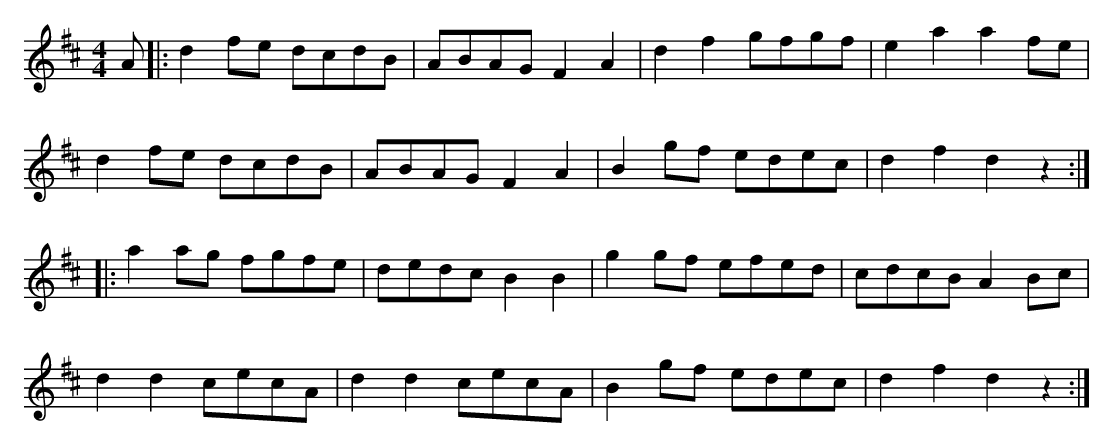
X:1
M:4/4
K:D
A|:d2fe dcdB|ABAG F2A2|d2f2 gfgf|e2a2 a2fe|
d2fe dcdB|ABAG F2A2|B2gf edec|d2f2 d2z2:|
|:a2ag fgfe|dedc B2B2|g2gf efed|cdcB A2Bc|
d2d2 cecA|d2d2 cecA|B2gf edec|d2f2 d2z2:|
